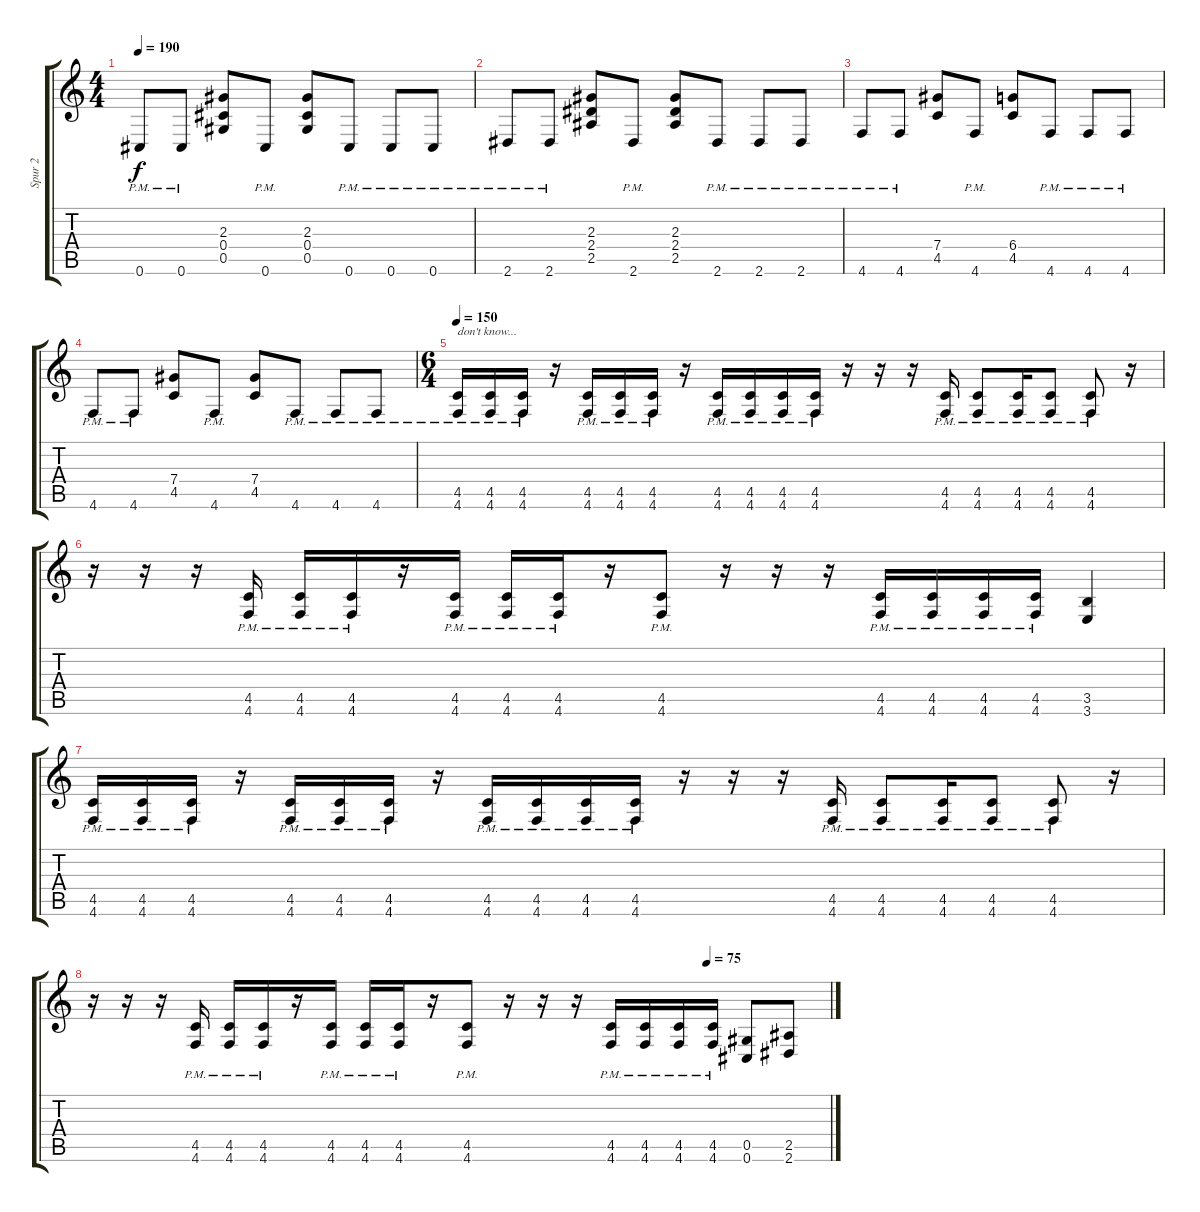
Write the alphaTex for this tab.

\track ("Spur 2" "Spur 2") {instrument distortionguitar}
\staff {score tabs}
\tuning (Eb4 Bb3 Gb3 Db3 Ab2 Db2) {hide}
\ts (4 4)
\tempo 190
\clef g2
\ks c
0.6{pm}.8{dy f} 0.6{pm}.8 (2.3 0.4 0.5).8 0.6{pm}.8 (2.3 0.4 0.5).8 0.6{pm}.8 0.6{pm}.8 0.6{pm}.8 |
2.6{pm}.8 2.6{pm}.8 (2.3 2.4 2.5).8 2.6{pm}.8 (2.3 2.4 2.5).8 2.6{pm}.8 2.6{pm}.8 2.6{pm}.8 |
4.6{pm}.8 4.6{pm}.8 (7.4 4.5).8 4.6{pm}.8 (6.4 4.5).8 4.6{pm}.8 4.6{pm}.8 4.6{pm}.8 |
4.6{pm}.8 4.6{pm}.8 (7.4 4.5).8 4.6{pm}.8 (7.4 4.5).8 4.6{pm}.8 4.6{pm}.8 4.6{pm}.8 |
\ts (6 4)
\tempo 150
(4.5{pm} 4.6{pm}).16{txt "don't know..."} (4.5{pm} 4.6{pm}).16 (4.5{pm} 4.6{pm}).16 r.16 (4.5{pm} 4.6{pm}).16 (4.5{pm} 4.6{pm}).16 (4.5{pm} 4.6{pm}).16 r.16 (4.5{pm} 4.6{pm}).16 (4.5{pm} 4.6{pm}).16 (4.5{pm} 4.6{pm}).16 (4.5{pm} 4.6{pm}).16 r.16 r.16 r.16 (4.5{pm} 4.6{pm}).16 (4.5{pm} 4.6{pm}).8 (4.5{pm} 4.6{pm}).16 (4.5{pm} 4.6{pm}).8 (4.5{pm} 4.6{pm}).8 r.16 |
r.16 r.16 r.16 (4.5{pm} 4.6{pm}).16 (4.5{pm} 4.6{pm}).16 (4.5{pm} 4.6{pm}).16 r.16 (4.5{pm} 4.6{pm}).16 (4.5{pm} 4.6{pm}).16 (4.5{pm} 4.6{pm}).16 r.16 (4.5{pm} 4.6{pm}).8 r.16 r.16 r.16 (4.5{pm} 4.6{pm}).16 (4.5{pm} 4.6{pm}).16 (4.5{pm} 4.6{pm}).16 (4.5{pm} 4.6{pm}).16 (3.5 3.6).4 |
(4.5{pm} 4.6{pm}).16 (4.5{pm} 4.6{pm}).16 (4.5{pm} 4.6{pm}).16 r.16 (4.5{pm} 4.6{pm}).16 (4.5{pm} 4.6{pm}).16 (4.5{pm} 4.6{pm}).16 r.16 (4.5{pm} 4.6{pm}).16 (4.5{pm} 4.6{pm}).16 (4.5{pm} 4.6{pm}).16 (4.5{pm} 4.6{pm}).16 r.16 r.16 r.16 (4.5{pm} 4.6{pm}).16 (4.5{pm} 4.6{pm}).8 (4.5{pm} 4.6{pm}).16 (4.5{pm} 4.6{pm}).8 (4.5{pm} 4.6{pm}).8 r.16 |
\tempo (75 0.8333333333333334)
r.16 r.16 r.16 (4.5{pm} 4.6{pm}).16 (4.5{pm} 4.6{pm}).16 (4.5{pm} 4.6{pm}).16 r.16 (4.5{pm} 4.6{pm}).16 (4.5{pm} 4.6{pm}).16 (4.5{pm} 4.6{pm}).16 r.16 (4.5{pm} 4.6{pm}).8 r.16 r.16 r.16 (4.5{pm} 4.6{pm}).16 (4.5{pm} 4.6{pm}).16 (4.5{pm} 4.6{pm}).16 (4.5{pm} 4.6{pm}).16 (0.5 0.6).8 (2.5 2.6).8
